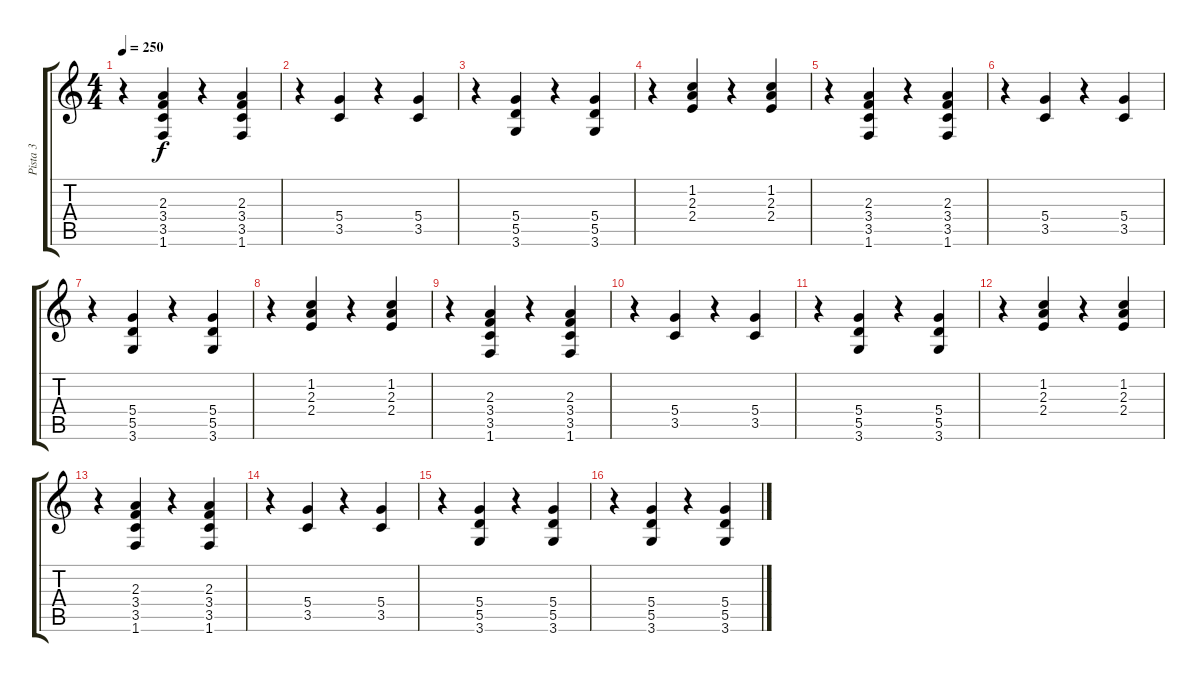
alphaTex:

\track ("Pista 3" "Pista 3") {instrument electricguitarjazz}
\staff {score tabs}
\tuning (E4 B3 G3 D3 A2 E2) {hide}
\ts (4 4)
\tempo 250
\clef g2
\ks c
r.4{dy f} (2.3 3.4 3.5 1.6).4 r.4 (2.3 3.4 3.5 1.6).4 |
r.4 (5.4 3.5).4 r.4 (5.4 3.5).4 |
r.4 (5.4 5.5 3.6).4 r.4 (5.4 5.5 3.6).4 |
r.4 (1.2 2.3 2.4).4 r.4 (1.2 2.3 2.4).4 |
r.4 (2.3 3.4 3.5 1.6).4 r.4 (2.3 3.4 3.5 1.6).4 |
r.4 (5.4 3.5).4 r.4 (5.4 3.5).4 |
r.4 (5.4 5.5 3.6).4 r.4 (5.4 5.5 3.6).4 |
r.4 (1.2 2.3 2.4).4 r.4 (1.2 2.3 2.4).4 |
r.4 (2.3 3.4 3.5 1.6).4 r.4 (2.3 3.4 3.5 1.6).4 |
r.4 (5.4 3.5).4 r.4 (5.4 3.5).4 |
r.4 (5.4 5.5 3.6).4 r.4 (5.4 5.5 3.6).4 |
r.4 (1.2 2.3 2.4).4 r.4 (1.2 2.3 2.4).4 |
r.4 (2.3 3.4 3.5 1.6).4 r.4 (2.3 3.4 3.5 1.6).4 |
r.4 (5.4 3.5).4 r.4 (5.4 3.5).4 |
r.4 (5.4 5.5 3.6).4 r.4 (5.4 5.5 3.6).4 |
r.4 (5.4 5.5 3.6).4 r.4 (5.4 5.5 3.6).4
